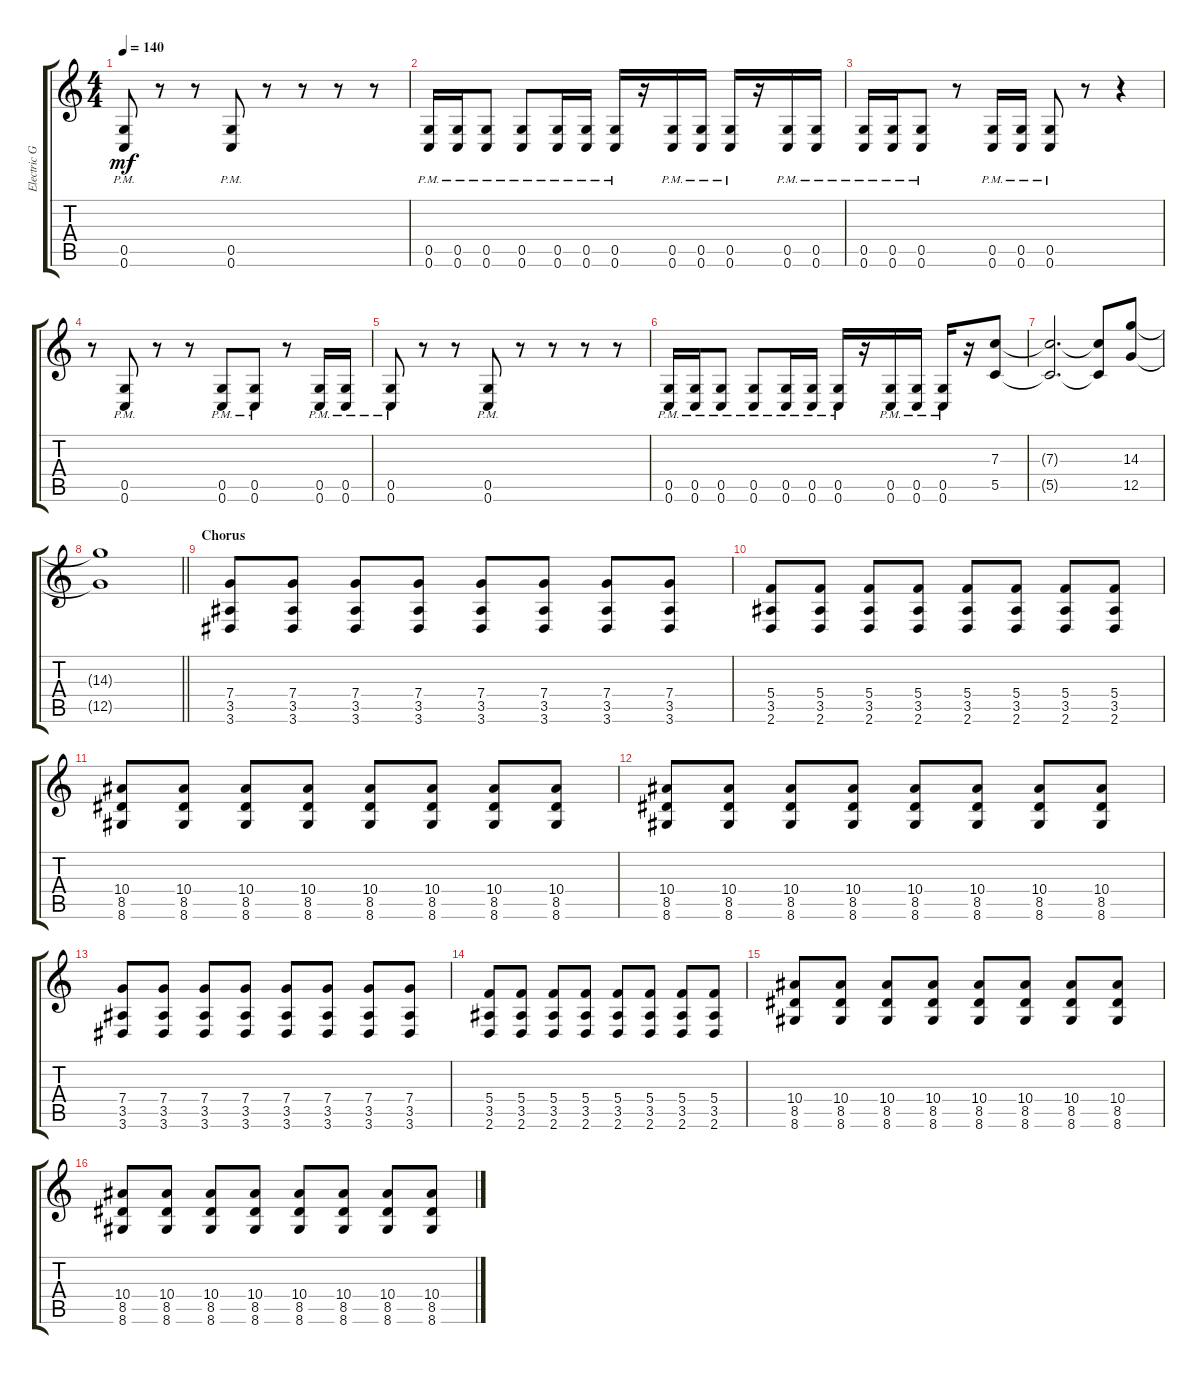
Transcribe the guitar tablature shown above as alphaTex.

\track ("Electric Guitar" "Electric G") {instrument distortionguitar}
\staff {score tabs}
\tuning (D4 A3 F3 C3 G2 C2) {hide}
\ts (4 4)
\tempo 140
\clef g2
\ks c
(0.5{pm} 0.6{pm}).8{dy mf} r.8 r.8 (0.5{pm} 0.6{pm}).8 r.8 r.8 r.8 r.8 |
(0.5{pm} 0.6{pm}).16 (0.5{pm} 0.6{pm}).16 (0.5{pm} 0.6{pm}).8 (0.5{pm} 0.6{pm}).8 (0.5{pm} 0.6{pm}).16 (0.5{pm} 0.6{pm}).16 (0.5{pm} 0.6{pm}).16 r.16 (0.5{pm} 0.6{pm}).16 (0.5{pm} 0.6{pm}).16 (0.5{pm} 0.6{pm}).16 r.16 (0.5{pm} 0.6{pm}).16 (0.5{pm} 0.6{pm}).16 |
(0.5{pm} 0.6{pm}).16 (0.5{pm} 0.6{pm}).16 (0.5{pm} 0.6{pm}).8 r.8 (0.5{pm} 0.6{pm}).16 (0.5{pm} 0.6{pm}).16 (0.5{pm} 0.6{pm}).8 r.8 r.4 |
r.8 (0.5{pm} 0.6{pm}).8 r.8 r.8 (0.5{pm} 0.6{pm}).8 (0.5{pm} 0.6{pm}).8 r.8 (0.5{pm} 0.6{pm}).16 (0.5{pm} 0.6{pm}).16 |
(0.5{pm} 0.6{pm}).8 r.8 r.8 (0.5{pm} 0.6{pm}).8 r.8 r.8 r.8 r.8 |
(0.5{pm} 0.6{pm}).16 (0.5{pm} 0.6{pm}).16 (0.5{pm} 0.6{pm}).8 (0.5{pm} 0.6{pm}).8 (0.5{pm} 0.6{pm}).16 (0.5{pm} 0.6{pm}).16 (0.5{pm} 0.6{pm}).16 r.16 (0.5{pm} 0.6{pm}).16 (0.5{pm} 0.6{pm}).16 (0.5{pm} 0.6{pm}).16 r.16 (7.3 5.5).8 |
(7.3{t} 5.5{t}).2{d} (7.3{t} 5.5{t}).8 (14.3 12.5).8 |
\barLineRight lightlight
(14.3{t} 12.5{t}).1 |
\section ("" "Chorus")
(7.4 3.5 3.6).8 (7.4 3.5 3.6).8 (7.4 3.5 3.6).8 (7.4 3.5 3.6).8 (7.4 3.5 3.6).8 (7.4 3.5 3.6).8 (7.4 3.5 3.6).8 (7.4 3.5 3.6).8 |
(5.4 3.5 2.6).8 (5.4 3.5 2.6).8 (5.4 3.5 2.6).8 (5.4 3.5 2.6).8 (5.4 3.5 2.6).8 (5.4 3.5 2.6).8 (5.4 3.5 2.6).8 (5.4 3.5 2.6).8 |
(10.4 8.5 8.6).8 (10.4 8.5 8.6).8 (10.4 8.5 8.6).8 (10.4 8.5 8.6).8 (10.4 8.5 8.6).8 (10.4 8.5 8.6).8 (10.4 8.5 8.6).8 (10.4 8.5 8.6).8 |
(10.4 8.5 8.6).8 (10.4 8.5 8.6).8 (10.4 8.5 8.6).8 (10.4 8.5 8.6).8 (10.4 8.5 8.6).8 (10.4 8.5 8.6).8 (10.4 8.5 8.6).8 (10.4 8.5 8.6).8 |
(7.4 3.5 3.6).8 (7.4 3.5 3.6).8 (7.4 3.5 3.6).8 (7.4 3.5 3.6).8 (7.4 3.5 3.6).8 (7.4 3.5 3.6).8 (7.4 3.5 3.6).8 (7.4 3.5 3.6).8 |
(5.4 3.5 2.6).8 (5.4 3.5 2.6).8 (5.4 3.5 2.6).8 (5.4 3.5 2.6).8 (5.4 3.5 2.6).8 (5.4 3.5 2.6).8 (5.4 3.5 2.6).8 (5.4 3.5 2.6).8 |
(10.4 8.5 8.6).8 (10.4 8.5 8.6).8 (10.4 8.5 8.6).8 (10.4 8.5 8.6).8 (10.4 8.5 8.6).8 (10.4 8.5 8.6).8 (10.4 8.5 8.6).8 (10.4 8.5 8.6).8 |
(10.4 8.5 8.6).8 (10.4 8.5 8.6).8 (10.4 8.5 8.6).8 (10.4 8.5 8.6).8 (10.4 8.5 8.6).8 (10.4 8.5 8.6).8 (10.4 8.5 8.6).8 (10.4 8.5 8.6).8
